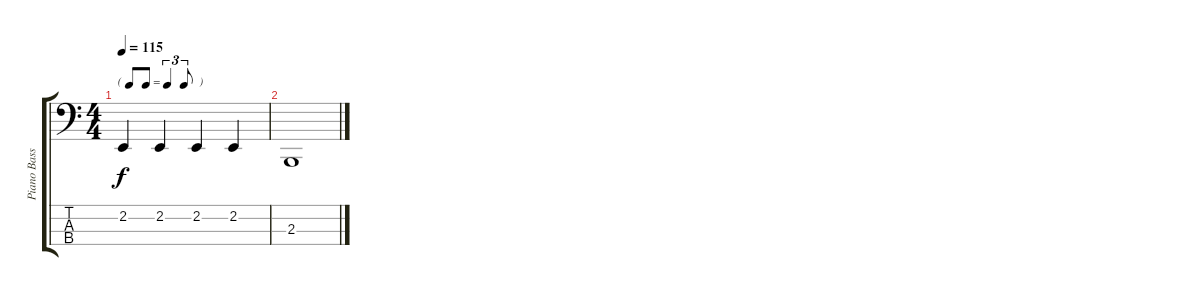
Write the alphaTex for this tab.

\track ("Piano Bass" "Piano Bass") {instrument acousticgrandpiano}
\staff {score tabs}
\tuning (G2 D2 A1 E1) {hide}
\ts (4 4)
\tf triplet8th
\tempo 115
\clef f4
\ks c
2.2.4{dy f} 2.2.4 2.2.4 2.2.4 |
2.3.1
